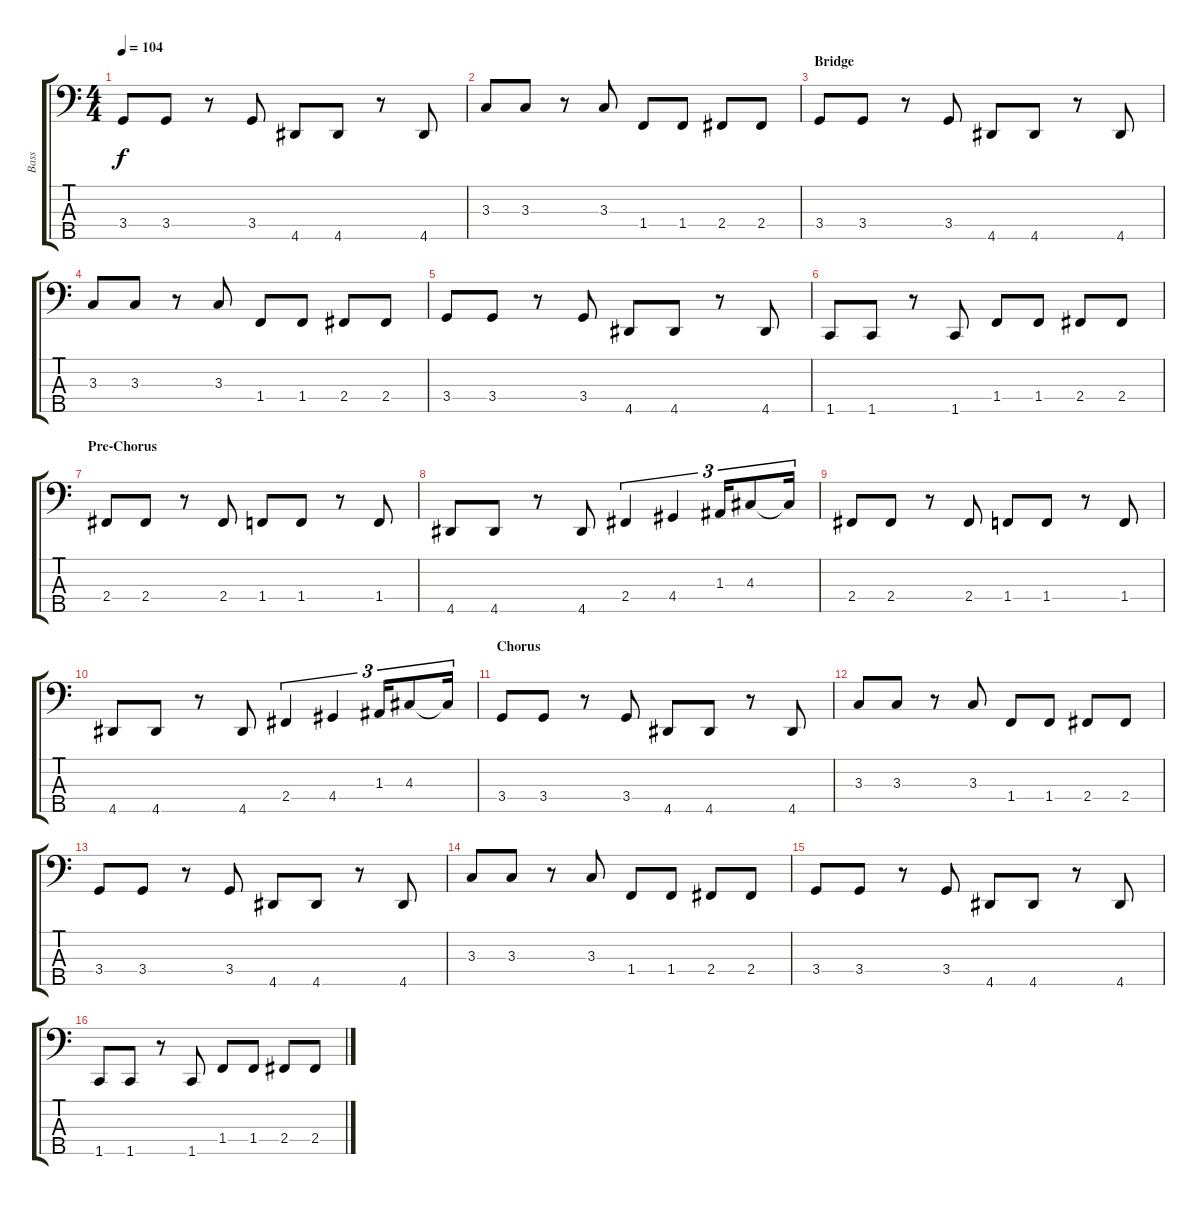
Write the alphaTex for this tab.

\track ("Bass" "Bass") {instrument synthbass2}
\staff {score tabs}
\tuning (G2 D2 A1 E1 B0) {hide}
\ts (4 4)
\tempo 104
\clef f4
\ks c
3.4.8{dy f} 3.4.8 r.8 3.4.8 4.5.8 4.5.8 r.8 4.5.8 |
3.3.8 3.3.8 r.8 3.3.8 1.4.8 1.4.8 2.4.8 2.4.8 |
\section ("" "Bridge")
3.4.8 3.4.8 r.8 3.4.8 4.5.8 4.5.8 r.8 4.5.8 |
3.3.8 3.3.8 r.8 3.3.8 1.4.8 1.4.8 2.4.8 2.4.8 |
3.4.8 3.4.8 r.8 3.4.8 4.5.8 4.5.8 r.8 4.5.8 |
1.5.8 1.5.8 r.8 1.5.8 1.4.8 1.4.8 2.4.8 2.4.8 |
\section ("" "Pre-Chorus")
2.4.8 2.4.8 r.8 2.4.8 1.4.8 1.4.8 r.8 1.4.8 |
4.5.8 4.5.8 r.8 4.5.8 2.4.4{tu (3 2)} 4.4.4{tu (3 2)} 1.3.16{tu (3 2)} 4.3.8{tu (3 2)} 4.3{t}.16{tu (3 2)} |
2.4.8 2.4.8 r.8 2.4.8 1.4.8 1.4.8 r.8 1.4.8 |
4.5.8 4.5.8 r.8 4.5.8 2.4.4{tu (3 2)} 4.4.4{tu (3 2)} 1.3.16{tu (3 2)} 4.3.8{tu (3 2)} 4.3{t}.16{tu (3 2)} |
\section ("" "Chorus")
3.4.8 3.4.8 r.8 3.4.8 4.5.8 4.5.8 r.8 4.5.8 |
3.3.8 3.3.8 r.8 3.3.8 1.4.8 1.4.8 2.4.8 2.4.8 |
3.4.8 3.4.8 r.8 3.4.8 4.5.8 4.5.8 r.8 4.5.8 |
3.3.8 3.3.8 r.8 3.3.8 1.4.8 1.4.8 2.4.8 2.4.8 |
3.4.8 3.4.8 r.8 3.4.8 4.5.8 4.5.8 r.8 4.5.8 |
1.5.8 1.5.8 r.8 1.5.8 1.4.8 1.4.8 2.4.8 2.4.8
